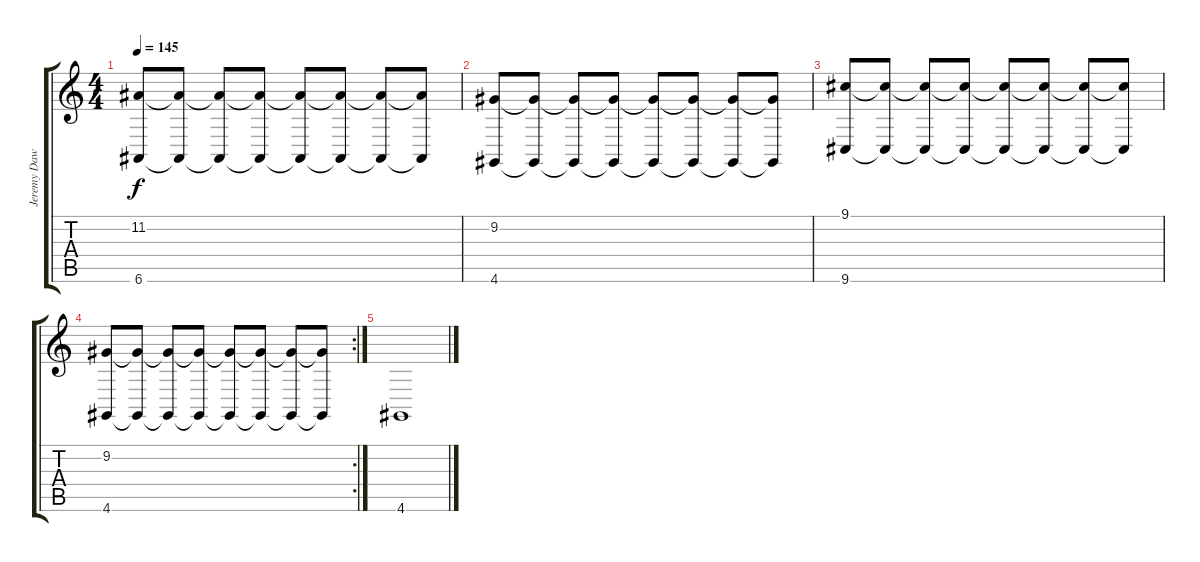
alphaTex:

\track ("Jeremy Dawson (Lead)" "Jeremy Daw") {instrument lead2sawtooth}
\staff {score tabs}
\tuning (E4 B3 G3 D3 A2 E2) {hide}
\ts (4 4)
\tempo 145
\clef g2
\ks c
(11.2 6.6).8{dy f} (11.2{t} 6.6{t}).8 (11.2{t} 6.6{t}).8 (11.2{t} 6.6{t}).8 (11.2{t} 6.6{t}).8 (11.2{t} 6.6{t}).8 (11.2{t} 6.6{t}).8 (11.2{t} 6.6{t}).8 |
(9.2 4.6).8 (9.2{t} 4.6{t}).8 (9.2{t} 4.6{t}).8 (9.2{t} 4.6{t}).8 (9.2{t} 4.6{t}).8 (9.2{t} 4.6{t}).8 (9.2{t} 4.6{t}).8 (9.2{t} 4.6{t}).8 |
(9.1 9.6).8 (9.1{t} 9.6{t}).8 (9.1{t} 9.6{t}).8 (9.1{t} 9.6{t}).8 (9.1{t} 9.6{t}).8 (9.1{t} 9.6{t}).8 (9.1{t} 9.6{t}).8 (9.1{t} 9.6{t}).8 |
\rc 2
(9.2 4.6).8 (9.2{t} 4.6{t}).8 (9.2{t} 4.6{t}).8 (9.2{t} 4.6{t}).8 (9.2{t} 4.6{t}).8 (9.2{t} 4.6{t}).8 (9.2{t} 4.6{t}).8 (9.2{t} 4.6{t}).8 |
4.6.1
